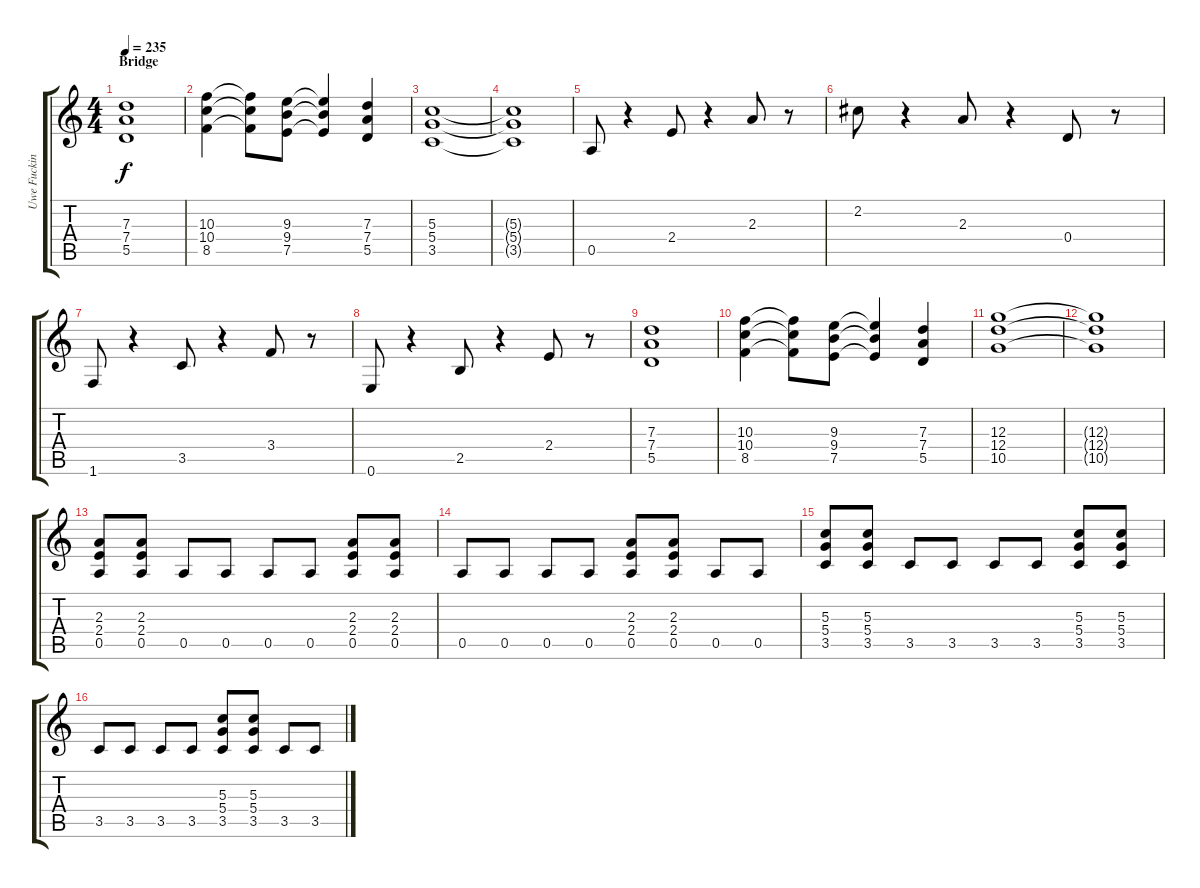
\track ("Uwe Fucking Lulis" "Uwe Fuckin") {instrument distortionguitar}
\staff {score tabs}
\tuning (E4 B3 G3 D3 A2 E2) {hide}
\ts (4 4)
\section ("" "Bridge")
\tempo 235
\clef g2
\ks c
(7.3 7.4 5.5).1{dy f} |
(10.3 10.4 8.5).4 (10.3{t} 10.4{t} 8.5{t}).8 (9.3 9.4 7.5).8 (9.3{t} 9.4{t} 7.5{t}).4 (7.3 7.4 5.5).4 |
(5.3 5.4 3.5).1 |
(5.3{t} 5.4{t} 3.5{t}).1 |
0.5.8 r.4 2.4.8 r.4 2.3.8 r.8 |
2.2.8 r.4 2.3.8 r.4 0.4.8 r.8 |
1.6.8 r.4 3.5.8 r.4 3.4.8 r.8 |
0.6.8 r.4 2.5.8 r.4 2.4.8 r.8 |
(7.3 7.4 5.5).1 |
(10.3 10.4 8.5).4 (10.3{t} 10.4{t} 8.5{t}).8 (9.3 9.4 7.5).8 (9.3{t} 9.4{t} 7.5{t}).4 (7.3 7.4 5.5).4 |
(12.3 12.4 10.5).1 |
(12.3{t} 12.4{t} 10.5{t}).1 |
(2.3 2.4 0.5).8 (2.3 2.4 0.5).8 0.5.8 0.5.8 0.5.8 0.5.8 (2.3 2.4 0.5).8 (2.3 2.4 0.5).8 |
0.5.8 0.5.8 0.5.8 0.5.8 (2.3 2.4 0.5).8 (2.3 2.4 0.5).8 0.5.8 0.5.8 |
(5.3 5.4 3.5).8 (5.3 5.4 3.5).8 3.5.8 3.5.8 3.5.8 3.5.8 (5.3 5.4 3.5).8 (5.3 5.4 3.5).8 |
3.5.8 3.5.8 3.5.8 3.5.8 (5.3 5.4 3.5).8 (5.3 5.4 3.5).8 3.5.8 3.5.8
